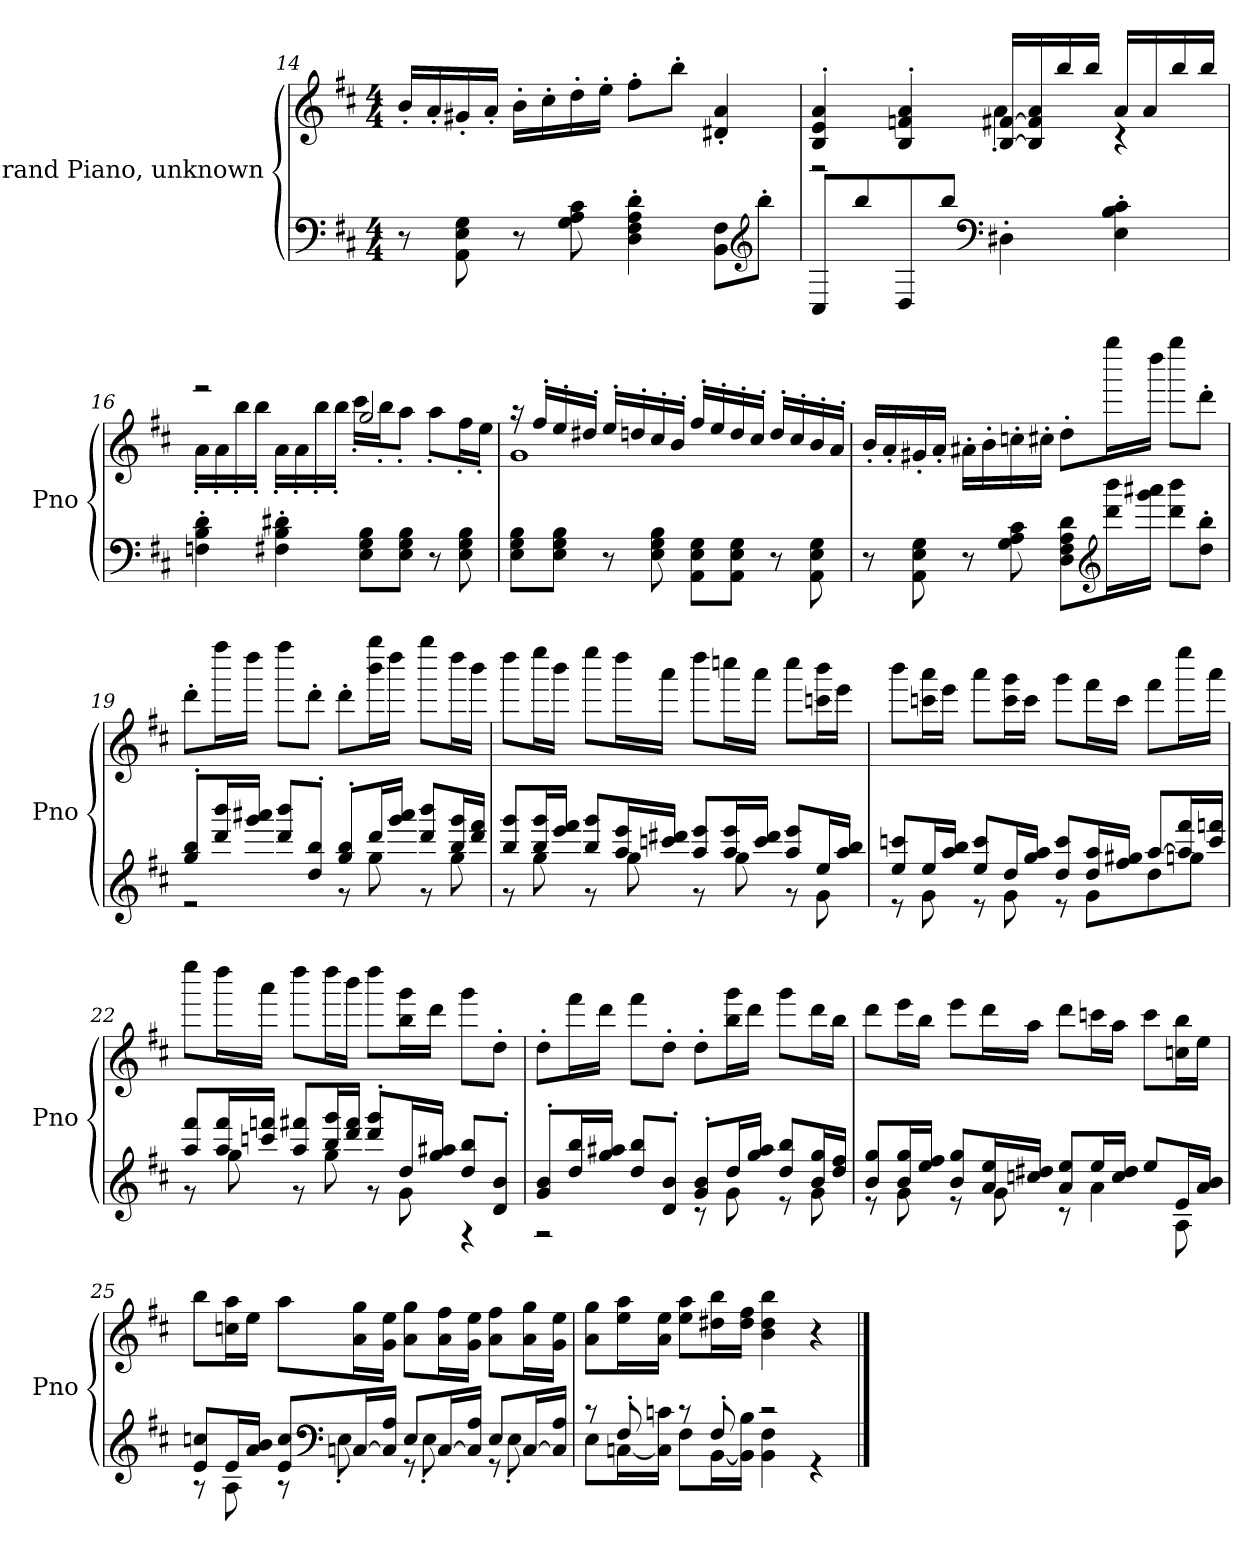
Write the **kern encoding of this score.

**kern	**kern
*part1	*part1
*staff2	*staff1
*I"Grand Piano, unknown	*
*I'Pno	*
!!LO:PB:g=z
*clefF4	*clefG2
*k[f#c#]	*k[f#c#]
*M4/4	*M4/4
=14	=14
8r	16b'/LL
.	16a'/
8AA\ 8E\ 8G\	16g#X'/
.	16a'/JJ
8r	16b'\LL
.	16cc#'\
8G\ 8A\ 8c#\	16dd'\
.	16ee'\JJ
4D\' 4F#\' 4A\' 4d\'	8ff#'\L
.	8bb'\J
8BB\ 8F#\L	4d#X/' 4a/'
*clefG2	*
8bb'\J	.
=15	=15
*	*^
8C#/L	4B/' 4e/' 4a/'	2r
8bb/	.	.
8D/	4B/' 4fn/' 4a/'	.
8bb/J	.	.
*clefF4	*	*
4D#X'\	[16B/ [16f#X/LL	4a'\
.	16B/] 16f#/] 16a/	.
.	16bb/	.
.	16bb/JJ	.
4E\' 4B\' 4c#\'	16a/LL	4r
.	16a/	.
.	16bb/	.
.	16bb/JJ	.
!!LO:LB:g=z	!!
=16	=16	=16
4Fn\' 4B\' 4d\'	2r	16a'\LL
.	.	16a'\
.	.	16bb'\
.	.	16bb'\JJ
4F#X\' 4B\' 4d#X\'	.	16a'\LL
.	.	16a'\
.	.	16bb'\
.	.	16bb'\JJ
8E\ 8G\ 8B\L	2gg/	16ccc#'\LL
.	.	16bb'\J
8E\ 8G\ 8B\J	.	8aa'\J
8r	.	8aa'\L
8E\ 8G\ 8B\	.	16ff#'\L
.	.	16ee'\JJ
=17	=17	=17
8E\ 8G\ 8B\L	16r	1g
.	16ff#'/LL	.
8E\ 8G\ 8B\J	16ee'/	.
.	16dd#X'/JJ	.
8r	16ee'/LL	.
.	16ddn'/	.
8E\ 8G\ 8B\	16cc#'/	.
.	16b'/JJ	.
8AA\ 8E\ 8G\L	16ff#'/LL	.
.	16ee'/	.
8AA\ 8E\ 8G\J	16dd'/	.
.	16cc#'/JJ	.
8r	16dd'/LL	.
.	16cc#'/	.
8AA\ 8E\ 8G\	16b'/	.
.	16a'/JJ	.
*	*v	*v
!!LO:LB:g=z
=18	=18
8r	16b'/LL
.	16a'/
8AA\ 8E\ 8G\	16g#X'/
.	16a'/JJ
8r	16a#X'\LL
.	16b'\
8G\ 8A\ 8c#\	16ccn'\
.	16cc#X'\JJ
8D\ 8F#\ 8A\ 8d\L	8dd'\L
*clefG2	*
16ddd\ 16bbb\L	16gggg\L
16ggg\ 16aaa#X\JJ	16dddd\JJ
8ddd\ 8bbb\L	8gggg\L
8dd\' 8bb\'J	8ddd'\J
=19	=19
*^	*
8gg/' 8bb/'L	2r	8ddd'\L
16ddd/ 16bbb/L	.	16ffff#\L
16ggg/ 16aaa#X/JJ	.	16dddd\JJ
8ddd/ 8bbb/L	.	8ffff#\L
8dd/' 8bb/'J	.	8ddd'\J
8gg/' 8bb/'L	8r	8ddd'\L
16ddd/L	8gg\	16bbb\ 16gggg\L
16ggg/ 16aaa#/JJ	.	16dddd\JJ
8ddd/ 8bbb/L	8r	8gggg\L
16bb/ 16ggg/L	8gg\	16dddd\L
16ddd/ 16fff#/JJ	.	16bbb\JJ
!!LO:LB:g=z
=20	=20	=20
8bb/ 8ggg/L	8r	8dddd\L
16bb/ 16ggg/L	8gg\	16eeee\L
16eee/ 16fff#/JJ	.	16bbb\JJ
8bb/ 8ggg/L	8r	8eeee\L
16aa/ 16eee/L	8gg\	16dddd\L
16cccn/ 16ddd#X/JJ	.	16aaa\JJ
8aa/ 8eee/L	8r	8dddd\L
16aa/ 16eee/L	8gg\	16ccccn\L
16ccc/ 16ddd#/JJ	.	16aaa\JJ
8aa/ 8eee/L	8r	8cccc\L
16ee/L	8g\	16cccn\ 16bbb\L
16aa/ 16bb/JJ	.	16eee\JJ
=21	=21	=21
8ee/ 8cccn/L	8r	8bbb\L
16ee/L	8g\	16cccn\ 16aaa\L
16aa/ 16bb/JJ	.	16eee\JJ
8ee/ 8ccc/L	8r	8aaa\L
16dd/L	8g\	16ccc\ 16ggg\L
16gg/ 16aa/JJ	.	16ccc\JJ
8dd/ 8ccc/L	8r	8ggg\L
16dd/ 16aa/L	8g\L	16fff#\L
16ff#/ 16gg#X/JJ	.	16ccc\JJ
[8aa/L	8dd\	8fff#\L
16aa/] 16fff#/L	8ggn\J	16eeee\L
16ccc/ 16fffn/JJ	.	16aaa\JJ
!!LO:LB:g=z
=22	=22	=22
8aa/ 8fff#/L	8r	8eeee\L
16aa/ 16fff#/L	8gg\	16dddd\L
16cccn/ 16fffn/JJ	.	16aaa\JJ
8aa/ 8fff#X/L	8r	8dddd\L
16bb/ 16ggg/L	8gg\	16dddd\L
16ddd/ 16fff#/JJ	.	16bbb\JJ
8ddd/' 8ggg/'L	8r	8dddd\L
16dd/L	8g\	16bb\ 16ggg\L
16gg/ 16aa#X/JJ	.	16ddd\JJ
8dd/ 8bb/L	4r	8ggg\L
8d/' 8b/'J	.	8dd'\J
=23	=23	=23
8g/' 8b/'L	2r	8dd'\L
16dd/ 16bb/L	.	16fff#\L
16gg/ 16aa#X/JJ	.	16ddd\JJ
8dd/ 8bb/L	.	8fff#\L
8d/' 8b/'J	.	8dd'\J
8g/' 8b/'L	8r	8dd'\L
16dd/L	8g\	16bb\ 16ggg\L
16gg/ 16aa#/JJ	.	16ddd\JJ
8dd/ 8bb/L	8r	8ggg\L
16b/ 16gg/L	8g\	16ddd\L
16dd/ 16ff#/JJ	.	16bb\JJ
!!LO:PB:g=z
=24	=24	=24
8b/ 8gg/L	8r	8ddd\L
16b/ 16gg/L	8g\	16eee\L
16ee/ 16ff#/JJ	.	16bb\JJ
8b/ 8gg/L	8r	8eee\L
16a/ 16ee/L	8g\	16ddd\L
16ccn/ 16dd#X/JJ	.	16aa\JJ
8a/ 8ee/L	8r	8ddd\L
16ee/L	4a\	16cccn\L
16cc/ 16dd#/JJ	.	16aa\JJ
8ee/L	.	8ccc\L
16e/L	8A\	16ccn\ 16bb\L
16a/ 16b/JJ	.	16ee\JJ
=25	=25	=25
8e/ 8ccn/L	8r	8bb\L
16e/L	8A\	16ccn\ 16aa\L
16a/ 16b/JJ	.	16ee\JJ
8e/ 8cc/L	8r	8aa\L
*clefF4	*	*
[16Cn/L	8E'\	16a\ 16gg\L
16C/] 16A/JJ	.	16g\ 16ee\JJ
8E/L	8r	8a\ 8gg\L
[16C/L	8E'\	16a\ 16ff#\L
16C/] 16A/JJ	.	16g\ 16ee\JJ
8E/L	8r	8a\ 8ff#\L
[16C/L	8E'\	16a\ 16gg\L
16C/] 16A/JJ	.	16g\ 16ee\JJ
!!LO:LB:g=z
=26	=26	=26
8r	8E\L	8a\ 8gg\L
8F#'/	[16Cn\L	16ee\ 16aa\L
.	16C\] 16cn\JJ	16a\ 16ee\JJ
8r	8F#\L	8ee\ 8aa\L
8F#'/	[16BB\L	16dd#X\ 16bb\L
.	16BB\] 16B\JJ	16dd#\ 16ff#\JJ
2r	4BB\ 4F#\	4b\ 4dd#\ 4bb\
.	4r	4r
*v	*v	*
==	==
*-	*-
